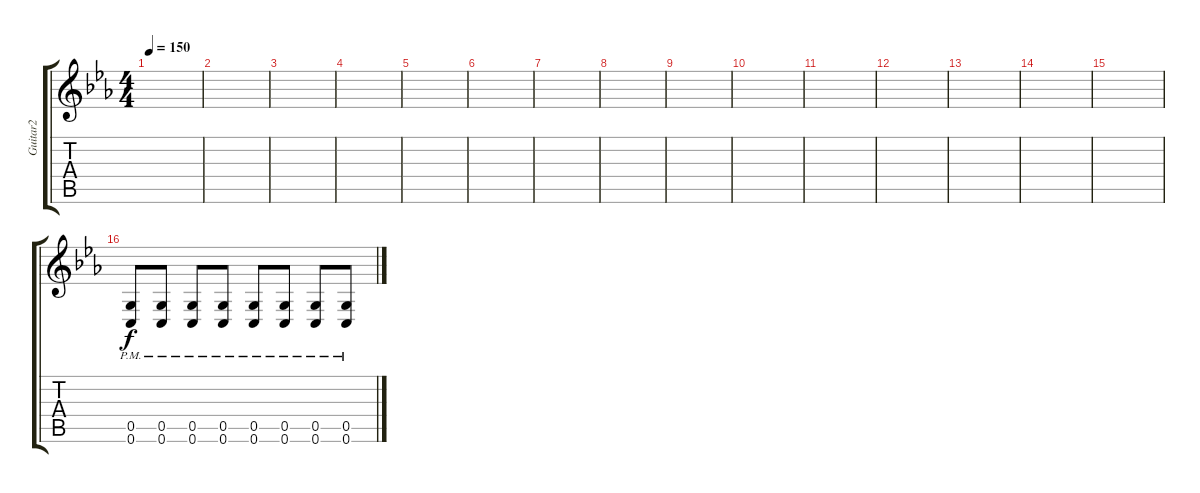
\track ("Guitar2" "Guitar2") {instrument distortionguitar}
\staff {score tabs}
\tuning (D4 A3 F3 C3 G2 C2) {hide}
\ts (4 4)
\tempo 150
\clef g2
\ks cminor
|
|
|
|
|
|
|
|
|
|
|
|
|
|
|
(0.5{pm} 0.6{pm}).8{volume 12} (0.5{pm} 0.6{pm}).8 (0.5{pm} 0.6{pm}).8 (0.5{pm} 0.6{pm}).8 (0.5{pm} 0.6{pm}).8 (0.5{pm} 0.6{pm}).8 (0.5{pm} 0.6{pm}).8 (0.5{pm} 0.6{pm}).8
